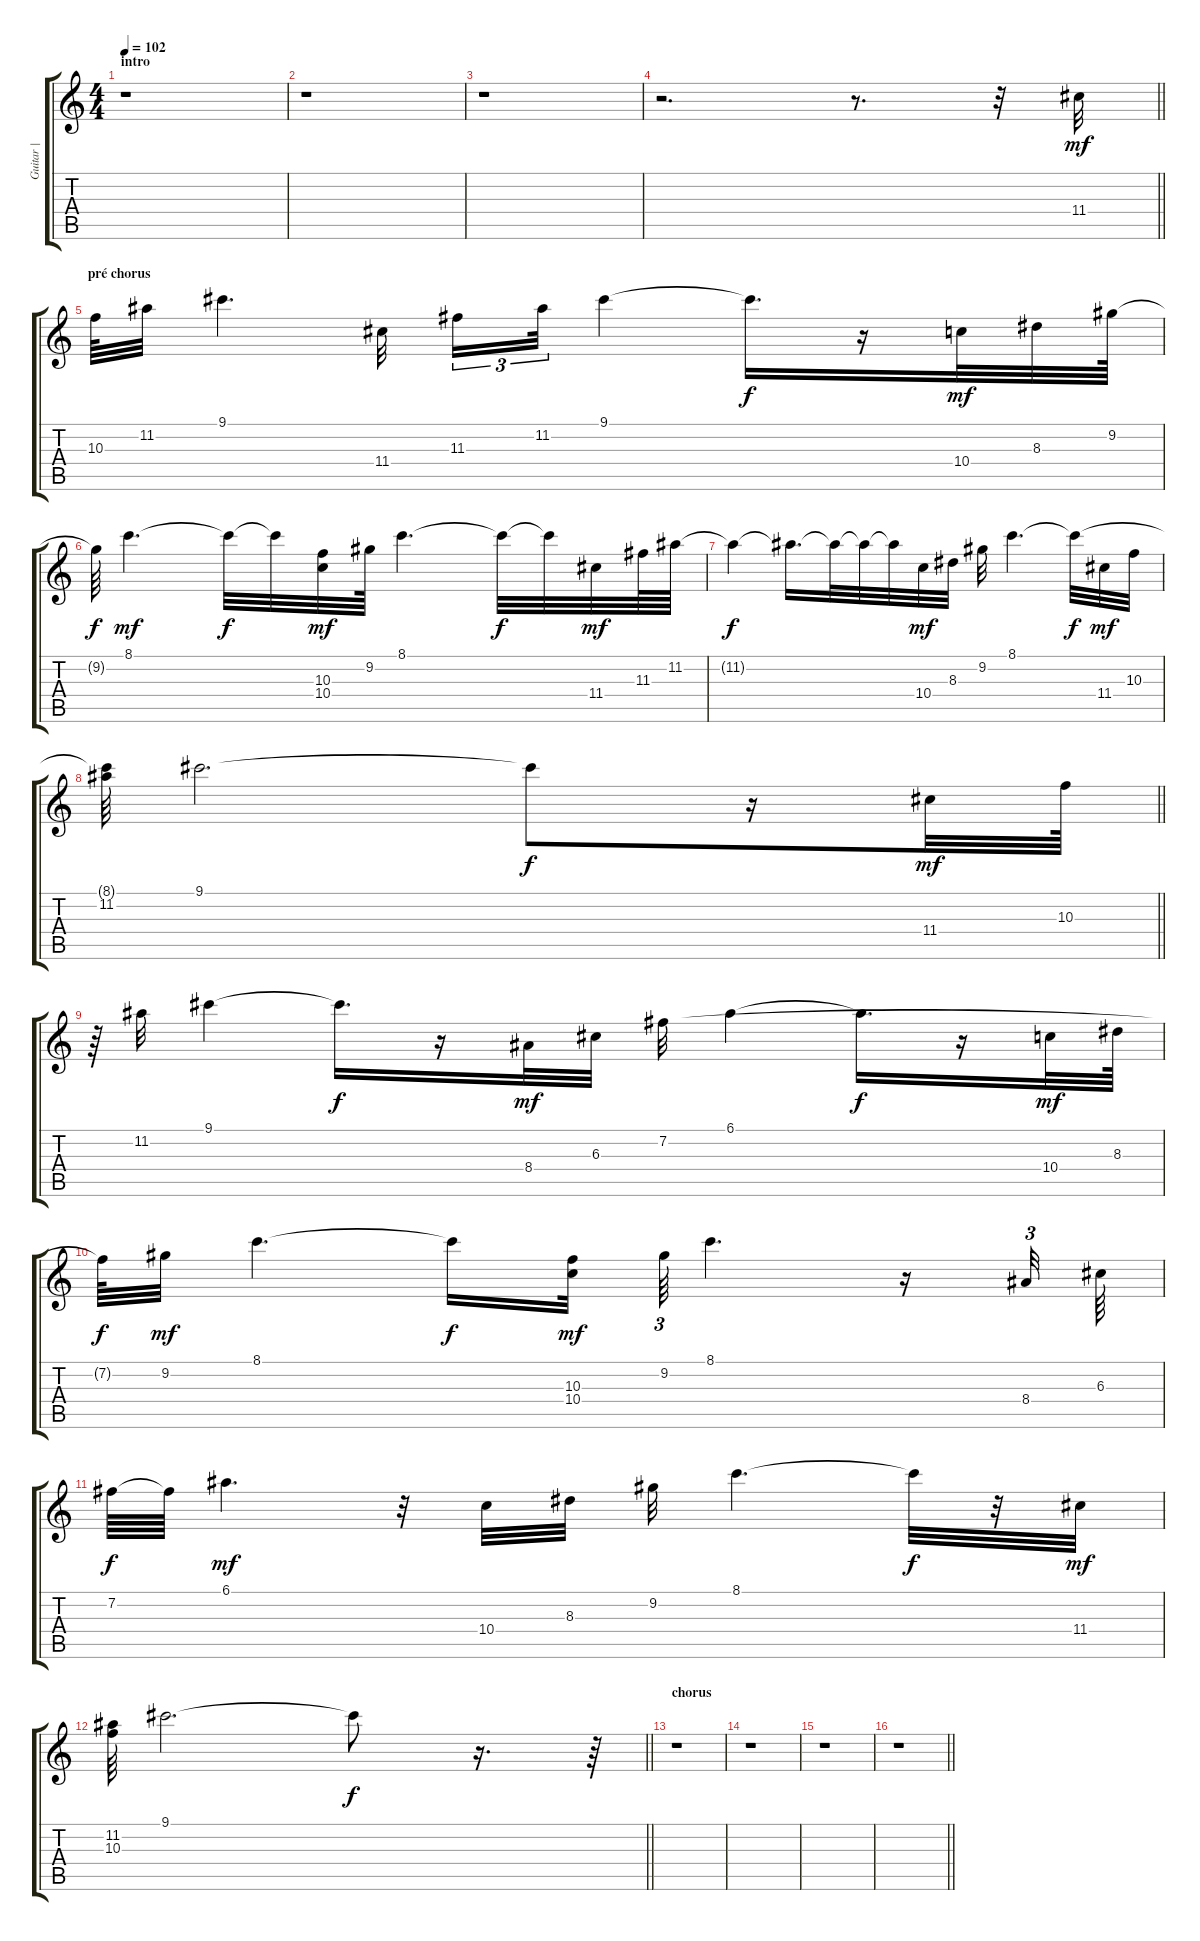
\track ("Guitar |" "Guitar |") {instrument electricguitarjazz}
\staff {score tabs}
\tuning (E4 B3 G3 D3 A2 E2) {hide}
\ts (4 4)
\section ("" "intro")
\tempo 102
\clef g2
\ks c
r.1{dy mf instrument electricguitarjazz} |
r.1 |
r.1 |
\barLineRight lightlight
r.2{d} r.8{d} r.32 11.4.32 |
\section ("" "pré chorus")
10.3.64 11.2.32 9.1.4{d} 11.4.32{beam splitsecondary} 11.3.16{tu (3 2)} 11.2.32{tu (3 2)} 9.1.4 9.1{t}.16{d dy f} r.16 10.4.32{dy mf} 8.3.32 9.2.64 |
9.2{t}.64{dy f} 8.1.4{d dy mf} 8.1{t}.32{dy f} 8.1{t}.32 (10.3 10.4).32{dy mf} 9.2.64 8.1.4{d} 8.1{t}.32{dy f} 8.1{t}.32 11.4.32{dy mf} 11.3.64 11.2.64 |
11.2{t}.4{dy f} 11.2{t}.16{d} 11.2{t}.32 11.2{t}.32 11.2{t}.32 10.4.32{dy mf} 8.3.32 9.2.32 8.1.4{d} 8.1{t}.32{dy f} 11.4.32{dy mf} 10.3.32 |
\barLineRight lightlight
(8.1{t} 11.2).64 9.1.2{d} 9.1{t}.8{dy f} r.16 11.4.32{dy mf} 10.3.64 |
r.64 11.2.32 9.1.4 9.1{t}.16{d dy f} r.16 8.4.32{dy mf} 6.3.32 7.2.32 6.1.4 6.1{t}.16{d dy f} r.16 10.4.32{dy mf} 8.3.64 |
7.2{t}.64{dy f} 9.2.32{dy mf} 8.1.4{d} 8.1{t}.16{dy f} (10.3 10.4).32{dy mf} 9.2.64{tu (3 2)} 8.1.4{d} r.16 8.4.32{tu (3 2)} 6.3.64 |
7.2.64{dy f} 7.2{t}.64 6.1.4{d dy mf} r.32 10.4.32 8.3.32 9.2.32 8.1.4{d} 8.1{t}.32{dy f} r.32 11.4.32{dy mf} |
\barLineRight lightlight
(11.2 10.3).64 9.1.2{d} 9.1{t}.8{dy f} r.16{d} r.64 |
\section ("" "chorus")
r.1 |
r.1 |
r.1 |
\barLineRight lightlight
r.1
